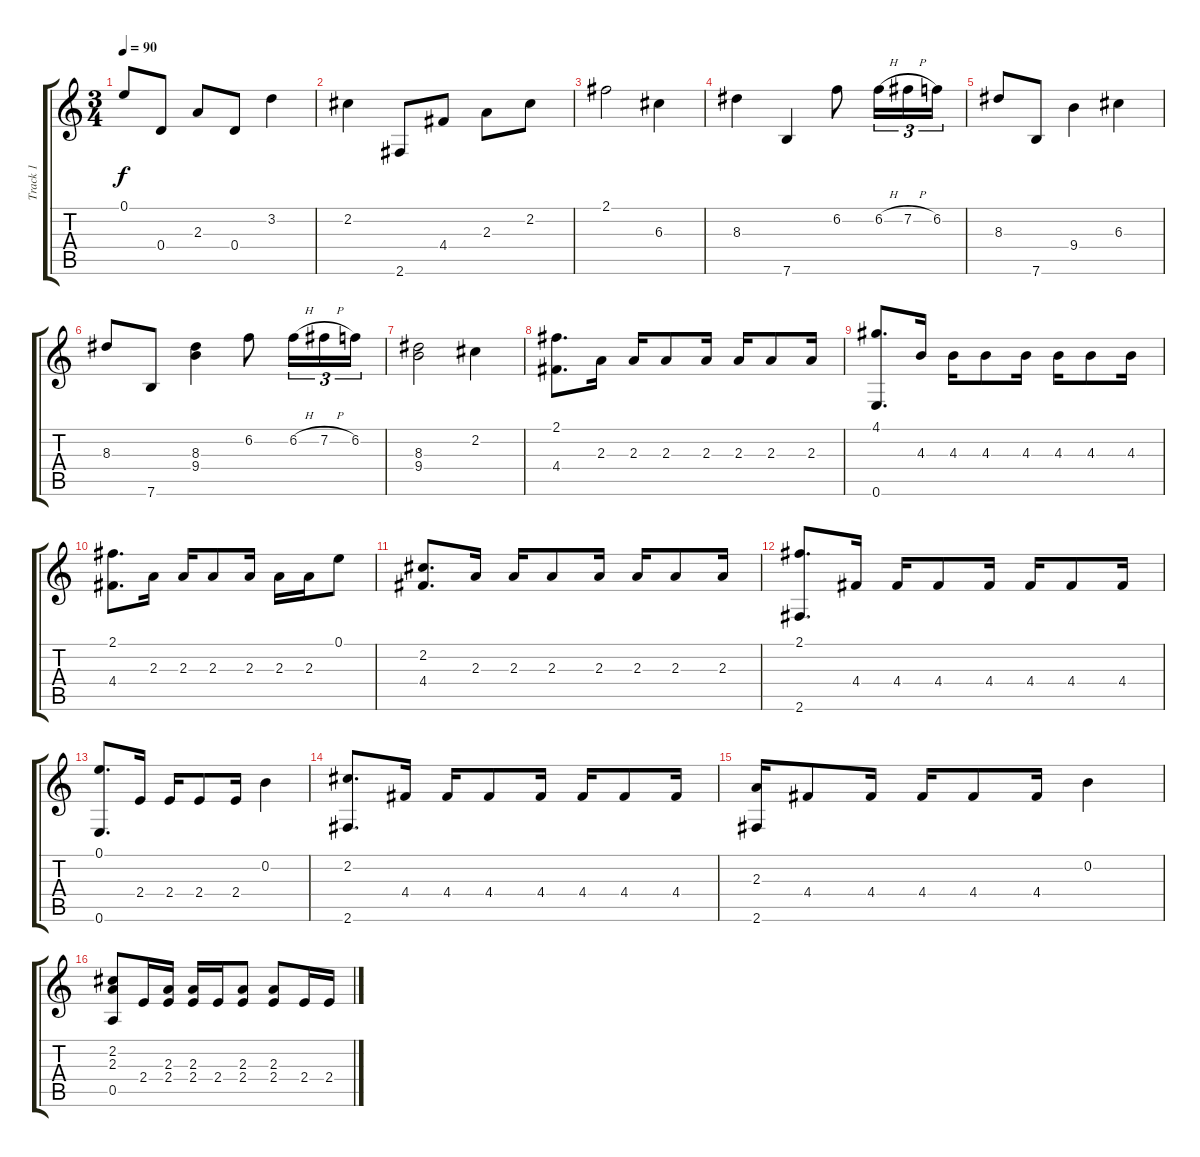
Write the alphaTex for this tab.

\track ("Track 1" "Track 1") {instrument acousticguitarsteel}
\staff {score tabs}
\tuning (E4 B3 G3 D3 A2 E2) {hide}
\ts (3 4)
\tempo 90
\clef g2
\ks c
0.1.8{dy f} 0.4.8 2.3.8 0.4.8 3.2.4 |
2.2.4 2.6.8 4.4.8 2.3.8 2.2.8 |
2.1.2 6.3.4 |
8.3.4 7.6.4 6.2.8 6.2{h}.16{tu (3 2)} 7.2{h}.16{tu (3 2)} 6.2.16{tu (3 2)} |
8.3.8 7.6.8 9.4.4 6.3.4 |
8.3.8 7.6.8 (8.3 9.4).4 6.2.8 6.2{h}.16{tu (3 2)} 7.2{h}.16{tu (3 2)} 6.2.16{tu (3 2)} |
(8.3 9.4).2 2.2.4 |
(2.1 4.4).8{d} 2.3.16 2.3.16 2.3.8 2.3.16 2.3.16 2.3.8 2.3.16 |
(4.1 0.6).8{d} 4.3.16 4.3.16 4.3.8 4.3.16 4.3.16 4.3.8 4.3.16 |
(2.1 4.4).8{d} 2.3.16 2.3.16 2.3.8 2.3.16 2.3.16 2.3.16 0.1.8 |
(2.2 4.4).8{d} 2.3.16 2.3.16 2.3.8 2.3.16 2.3.16 2.3.8 2.3.16 |
(2.1 2.6).8{d} 4.4.16 4.4.16 4.4.8 4.4.16 4.4.16 4.4.8 4.4.16 |
(0.1 0.6).8{d} 2.4.16 2.4.16 2.4.8 2.4.16 0.2.4 |
(2.2 2.6).8{d} 4.4.16 4.4.16 4.4.8 4.4.16 4.4.16 4.4.8 4.4.16 |
(2.3 2.6).16 4.4.8 4.4.16 4.4.16 4.4.8 4.4.16 0.2.4 |
(2.2 2.3 0.5).8 2.4.16 (2.3 2.4).16 (2.3 2.4).16 2.4.16 (2.3 2.4).8 (2.3 2.4).8 2.4.16 2.4.16
